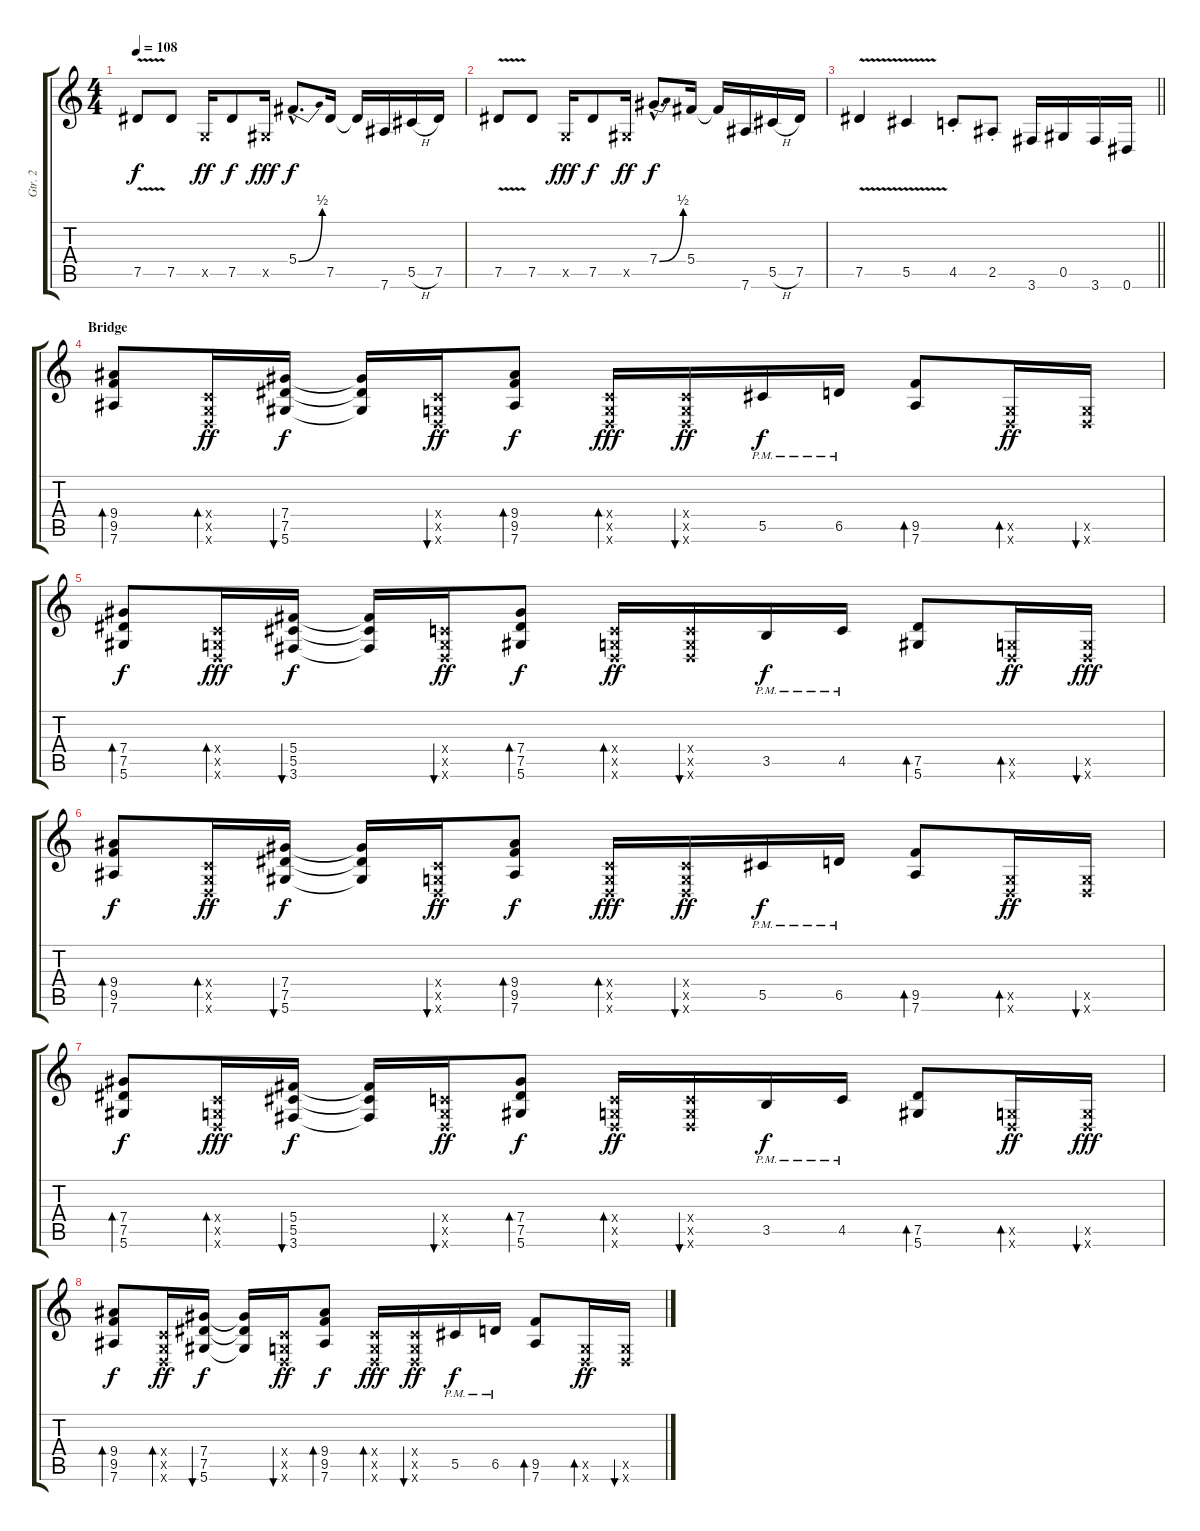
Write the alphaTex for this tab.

\track ("Gtr. 2" "Gtr. 2") {instrument distortionguitar}
\staff {score tabs}
\tuning (Eb4 Bb3 Gb3 Db3 Ab2 Eb2) {hide}
\ts (4 4)
\tempo 108
\clef g2
\ks c
7.5{v}.8{dy f} 7.5.8 -1.5{x}.16{dy ff} 7.5.8{dy f} 0.5{x}.16{dy fff} 5.4{be (bend 0 0 60 2) hac}.8{d dy f} 7.5.16 7.5{t}.16 7.6.16 5.5{h}.16 7.5.16 |
7.5{v}.8 7.5.8 -1.5{x}.16{dy fff} 7.5.8{dy f} 0.5{x}.16{dy ff} 7.4{be (bend 0 0 60 2) hac}.8{d dy f} 5.4.16 5.4{t}.16 7.6.16 5.5{h}.16 7.5.16 |
\barLineRight lightlight
7.5{v}.4 5.5{v}.4 4.5{st}.8 2.5{st}.8 3.6.16 0.5.16 3.6.16 0.6.16 |
\section ("" "Bridge")
(9.4 9.5 7.6).8{bd 60} (-1.4{x} -1.5{x} -1.6{x}).16{bd 60 dy ff} (7.4 7.5 5.6).16{bu 60 dy f} (7.4{t} 7.5{t} 5.6{t}).16 (-1.4{x} -1.5{x} -1.6{x}).16{bu 60 dy ff} (9.4 9.5 7.6).8{bd 60 dy f} (-1.4{x} -1.5{x} -1.6{x}).16{bd 60 dy fff} (-1.4{x} -1.5{x} -1.6{x}).16{bu 60 dy ff} 5.5{pm}.16{dy f} 6.5{pm}.16 (9.5 7.6).8{bd 60} (-1.5{x} -1.6{x}).16{bd 60 dy ff} (-1.5{x} -1.6{x}).16{bu 60} |
(7.4 7.5 5.6).8{bd 60 dy f} (-1.4{x} -1.5{x} -1.6{x}).16{bd 60 dy fff} (5.4 5.5 3.6).16{bu 60 dy f} (5.4{t} 5.5{t} 3.6{t}).16 (-1.4{x} -1.5{x} -1.6{x}).16{bu 60 dy ff} (7.4 7.5 5.6).8{bd 60 dy f} (-1.4{x} -1.5{x} -1.6{x}).16{bd 60 dy ff} (-1.4{x} -1.5{x} -1.6{x}).16{bu 60} 3.5{pm}.16{dy f} 4.5{pm}.16 (7.5 5.6).8{bd 60} (-1.5{x} -1.6{x}).16{bd 60 dy ff} (-1.5{x} -1.6{x}).16{bu 60 dy fff} |
(9.4 9.5 7.6).8{bd 60 dy f} (-1.4{x} -1.5{x} -1.6{x}).16{bd 60 dy ff} (7.4 7.5 5.6).16{bu 60 dy f} (7.4{t} 7.5{t} 5.6{t}).16 (-1.4{x} -1.5{x} -1.6{x}).16{bu 60 dy ff} (9.4 9.5 7.6).8{bd 60 dy f} (-1.4{x} -1.5{x} -1.6{x}).16{bd 60 dy fff} (-1.4{x} -1.5{x} -1.6{x}).16{bu 60 dy ff} 5.5{pm}.16{dy f} 6.5{pm}.16 (9.5 7.6).8{bd 60} (-1.5{x} -1.6{x}).16{bd 60 dy ff} (-1.5{x} -1.6{x}).16{bu 60} |
(7.4 7.5 5.6).8{bd 60 dy f} (-1.4{x} -1.5{x} -1.6{x}).16{bd 60 dy fff} (5.4 5.5 3.6).16{bu 60 dy f} (5.4{t} 5.5{t} 3.6{t}).16 (-1.4{x} -1.5{x} -1.6{x}).16{bu 60 dy ff} (7.4 7.5 5.6).8{bd 60 dy f} (-1.4{x} -1.5{x} -1.6{x}).16{bd 60 dy ff} (-1.4{x} -1.5{x} -1.6{x}).16{bu 60} 3.5{pm}.16{dy f} 4.5{pm}.16 (7.5 5.6).8{bd 60} (-1.5{x} -1.6{x}).16{bd 60 dy ff} (-1.5{x} -1.6{x}).16{bu 60 dy fff} |
(9.4 9.5 7.6).8{bd 60 dy f} (-1.4{x} -1.5{x} -1.6{x}).16{bd 60 dy ff} (7.4 7.5 5.6).16{bu 60 dy f} (7.4{t} 7.5{t} 5.6{t}).16 (-1.4{x} -1.5{x} -1.6{x}).16{bu 60 dy ff} (9.4 9.5 7.6).8{bd 60 dy f} (-1.4{x} -1.5{x} -1.6{x}).16{bd 60 dy fff} (-1.4{x} -1.5{x} -1.6{x}).16{bu 60 dy ff} 5.5{pm}.16{dy f} 6.5{pm}.16 (9.5 7.6).8{bd 60} (-1.5{x} -1.6{x}).16{bd 60 dy ff} (-1.5{x} -1.6{x}).16{bu 60}
